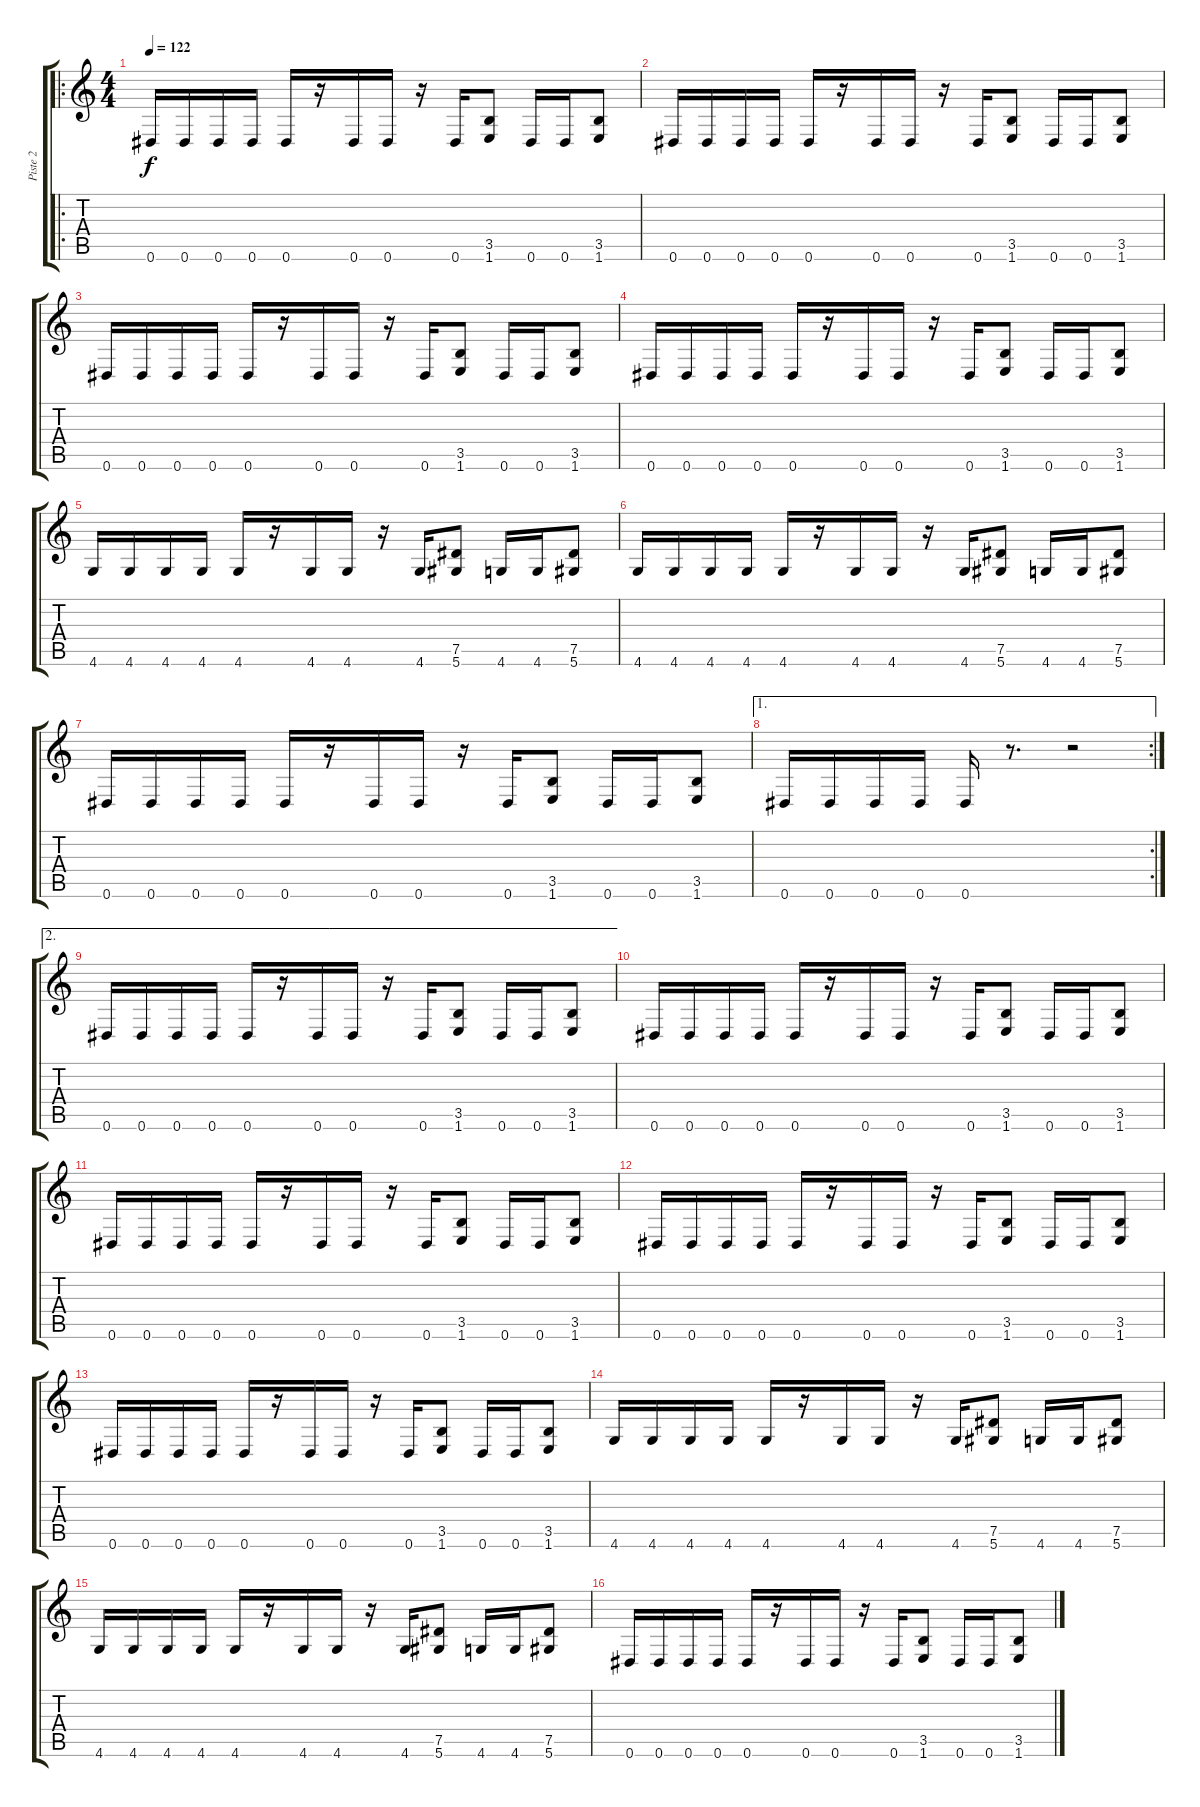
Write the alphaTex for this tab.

\track ("Piste 2" "Piste 2") {instrument distortionguitar}
\staff {score tabs}
\tuning (Eb4 Bb3 Gb3 Db3 Ab2 Eb2) {hide}
\ro
\ts (4 4)
\tempo 122
\clef g2
\ks c
0.6.16{dy f instrument distortionguitar} 0.6.16 0.6.16 0.6.16 0.6.16 r.16 0.6.16 0.6.16 r.16 0.6.16 (3.5 1.6).8 0.6.16 0.6.16 (3.5 1.6).8 |
0.6.16 0.6.16 0.6.16 0.6.16 0.6.16 r.16 0.6.16 0.6.16 r.16 0.6.16 (3.5 1.6).8 0.6.16 0.6.16 (3.5 1.6).8 |
0.6.16 0.6.16 0.6.16 0.6.16 0.6.16 r.16 0.6.16 0.6.16 r.16 0.6.16 (3.5 1.6).8 0.6.16 0.6.16 (3.5 1.6).8 |
0.6.16 0.6.16 0.6.16 0.6.16 0.6.16 r.16 0.6.16 0.6.16 r.16 0.6.16 (3.5 1.6).8 0.6.16 0.6.16 (3.5 1.6).8 |
4.6.16 4.6.16 4.6.16 4.6.16 4.6.16 r.16 4.6.16 4.6.16 r.16 4.6.16 (7.5 5.6).8 4.6.16 4.6.16 (7.5 5.6).8 |
4.6.16 4.6.16 4.6.16 4.6.16 4.6.16 r.16 4.6.16 4.6.16 r.16 4.6.16 (7.5 5.6).8 4.6.16 4.6.16 (7.5 5.6).8 |
0.6.16 0.6.16 0.6.16 0.6.16 0.6.16 r.16 0.6.16 0.6.16 r.16 0.6.16 (3.5 1.6).8 0.6.16 0.6.16 (3.5 1.6).8 |
\ae 1
\rc 2
0.6.16 0.6.16 0.6.16 0.6.16 0.6.16 r.8{d} r.2 |
\ae 2
0.6.16 0.6.16 0.6.16 0.6.16 0.6.16 r.16 0.6.16 0.6.16 r.16 0.6.16 (3.5 1.6).8 0.6.16 0.6.16 (3.5 1.6).8 |
0.6.16 0.6.16 0.6.16 0.6.16 0.6.16 r.16 0.6.16 0.6.16 r.16 0.6.16 (3.5 1.6).8 0.6.16 0.6.16 (3.5 1.6).8 |
0.6.16 0.6.16 0.6.16 0.6.16 0.6.16 r.16 0.6.16 0.6.16 r.16 0.6.16 (3.5 1.6).8 0.6.16 0.6.16 (3.5 1.6).8 |
0.6.16 0.6.16 0.6.16 0.6.16 0.6.16 r.16 0.6.16 0.6.16 r.16 0.6.16 (3.5 1.6).8 0.6.16 0.6.16 (3.5 1.6).8 |
0.6.16 0.6.16 0.6.16 0.6.16 0.6.16 r.16 0.6.16 0.6.16 r.16 0.6.16 (3.5 1.6).8 0.6.16 0.6.16 (3.5 1.6).8 |
4.6.16 4.6.16 4.6.16 4.6.16 4.6.16 r.16 4.6.16 4.6.16 r.16 4.6.16 (7.5 5.6).8 4.6.16 4.6.16 (7.5 5.6).8 |
4.6.16 4.6.16 4.6.16 4.6.16 4.6.16 r.16 4.6.16 4.6.16 r.16 4.6.16 (7.5 5.6).8 4.6.16 4.6.16 (7.5 5.6).8 |
0.6.16 0.6.16 0.6.16 0.6.16 0.6.16 r.16 0.6.16 0.6.16 r.16 0.6.16 (3.5 1.6).8 0.6.16 0.6.16 (3.5 1.6).8
